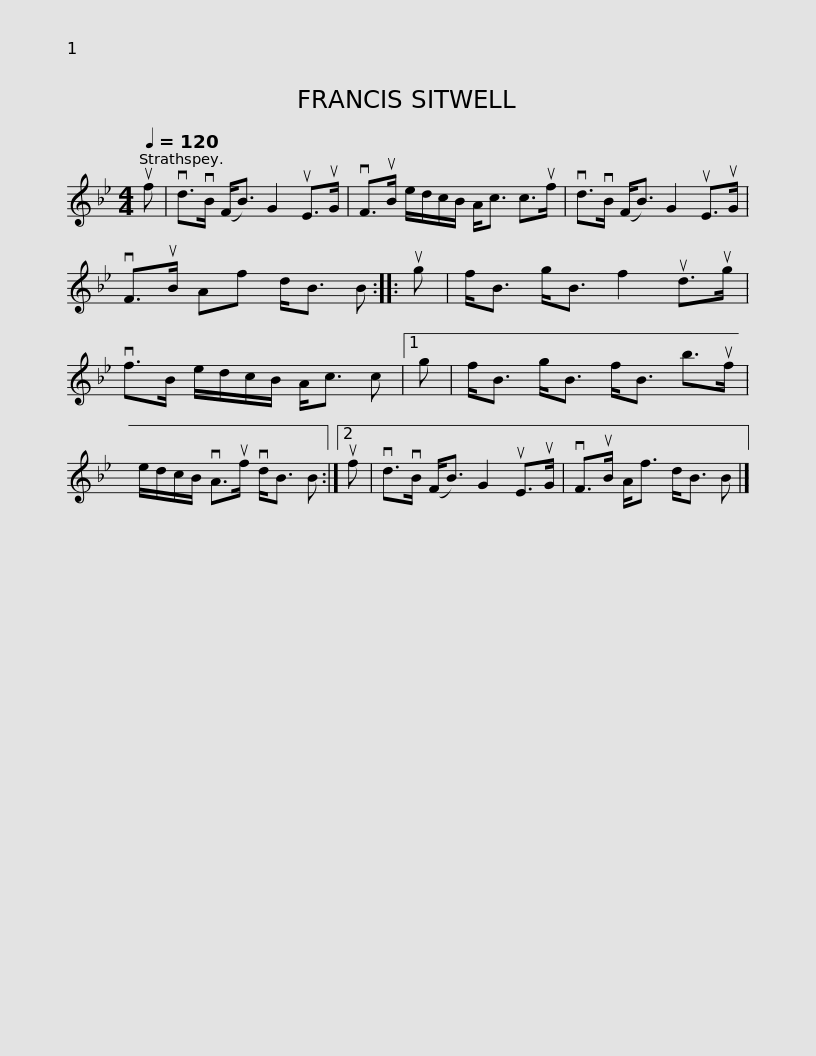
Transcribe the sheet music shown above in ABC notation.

X:1
L:1/8
Q:1/4=120
M:4/4
I:linebreak $
K:Bb
V:1 treble
V:1
 uf | vd>vB (F<B) G2 uE>uG | vF>uB e/d/c/B/ A<c c>uf | vd>vB (F<B) G2 uE>uG | vF>uB Af d<B B :: %5
 ug |$ f<B g<B f2 ud>ug | vf>B e/d/c/B/ A<c c |1 g | f<B g<B f<B b>uf | %10
 e/d/c/B/ vA>uf vd<B B :|2 uf |$ vd>vB (F<B) G2 uE>uG | vF>uB A<f d<B B |] %14
